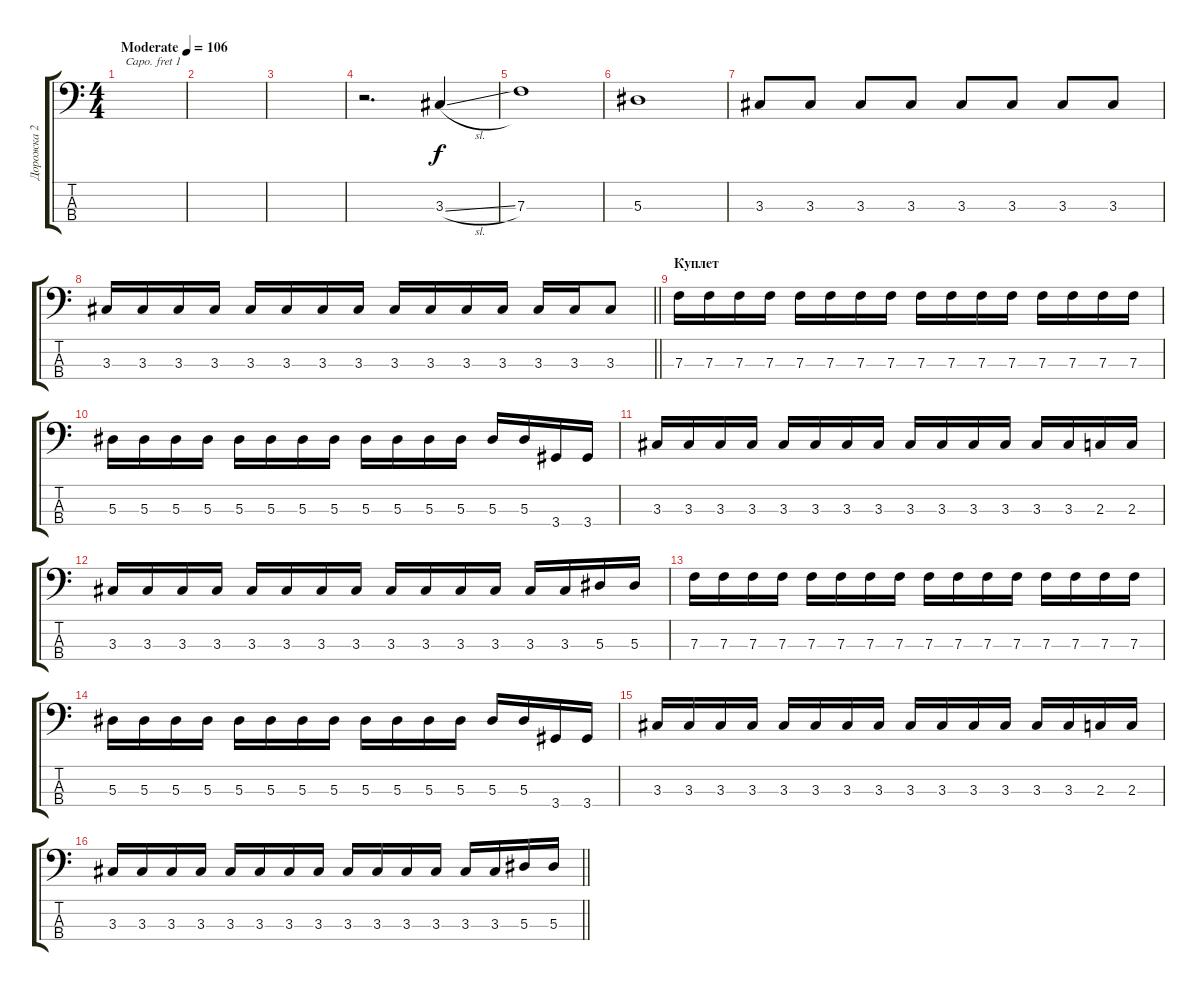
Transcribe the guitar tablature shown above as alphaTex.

\track ("Дорожка 2" "Дорожка 2") {instrument electricbassfinger}
\staff {score tabs}
\capo 1
\tuning (G2 D2 A1 E1) {hide}
\ts (4 4)
\tempo (106 "Moderate")
\clef f4
\ks c
|
|
|
r.2{d} 3.3{sl}.4 |
7.3.1 |
5.3.1 |
3.3.8 3.3.8 3.3.8 3.3.8 3.3.8 3.3.8 3.3.8 3.3.8 |
\barLineRight lightlight
3.3.16 3.3.16 3.3.16 3.3.16 3.3.16 3.3.16 3.3.16 3.3.16 3.3.16 3.3.16 3.3.16 3.3.16 3.3.16 3.3.16 3.3.8 |
\section ("" "Куплет")
7.3.16 7.3.16 7.3.16 7.3.16 7.3.16 7.3.16 7.3.16 7.3.16 7.3.16 7.3.16 7.3.16 7.3.16 7.3.16 7.3.16 7.3.16 7.3.16 |
5.3.16 5.3.16 5.3.16 5.3.16 5.3.16 5.3.16 5.3.16 5.3.16 5.3.16 5.3.16 5.3.16 5.3.16 5.3.16 5.3.16 3.4.16 3.4.16 |
3.3.16 3.3.16 3.3.16 3.3.16 3.3.16 3.3.16 3.3.16 3.3.16 3.3.16 3.3.16 3.3.16 3.3.16 3.3.16 3.3.16 2.3.16 2.3.16 |
3.3.16 3.3.16 3.3.16 3.3.16 3.3.16 3.3.16 3.3.16 3.3.16 3.3.16 3.3.16 3.3.16 3.3.16 3.3.16 3.3.16 5.3.16 5.3.16 |
7.3.16 7.3.16 7.3.16 7.3.16 7.3.16 7.3.16 7.3.16 7.3.16 7.3.16 7.3.16 7.3.16 7.3.16 7.3.16 7.3.16 7.3.16 7.3.16 |
5.3.16 5.3.16 5.3.16 5.3.16 5.3.16 5.3.16 5.3.16 5.3.16 5.3.16 5.3.16 5.3.16 5.3.16 5.3.16 5.3.16 3.4.16 3.4.16 |
3.3.16 3.3.16 3.3.16 3.3.16 3.3.16 3.3.16 3.3.16 3.3.16 3.3.16 3.3.16 3.3.16 3.3.16 3.3.16 3.3.16 2.3.16 2.3.16 |
\barLineRight lightlight
3.3.16 3.3.16 3.3.16 3.3.16 3.3.16 3.3.16 3.3.16 3.3.16 3.3.16 3.3.16 3.3.16 3.3.16 3.3.16 3.3.16 5.3.16 5.3.16
